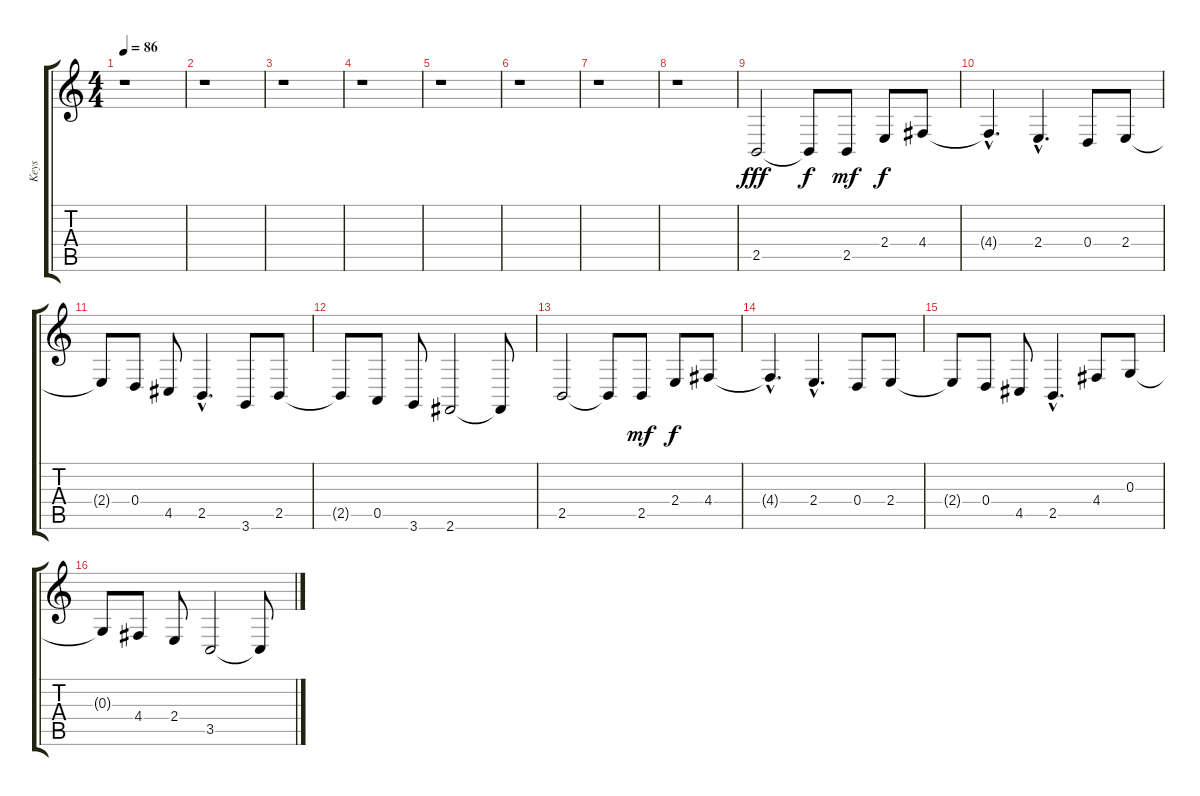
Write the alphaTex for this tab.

\track ("Keys" "Keys") {instrument acousticgrandpiano}
\staff {score tabs}
\tuning (E4 B3 G3 D3 A2 E2) {hide}
\ts (4 4)
\tempo 86
\clef g2
\ks c
r.1{dy fff instrument acousticgrandpiano} |
r.1 |
r.1 |
r.1 |
r.1 |
r.1 |
r.1 |
r.1 |
2.5.2 2.5{t}.8{dy f} 2.5.8{dy mf} 2.4.8{dy f} 4.4.8 |
4.4{hac t}.4{d} 2.4{hac}.4{d} 0.4.8 2.4.8 |
2.4{t}.8 0.4.8 4.5.8 2.5{hac}.4{d} 3.6.8 2.5.8 |
2.5{t}.8 0.5.8 3.6.8 2.6.2 2.6{t}.8 |
2.5.2 2.5{t}.8 2.5.8{dy mf} 2.4.8{dy f} 4.4.8 |
4.4{hac t}.4{d} 2.4{hac}.4{d} 0.4.8 2.4.8 |
2.4{t}.8 0.4.8 4.5.8 2.5{hac}.4{d} 4.4.8 0.3.8 |
0.3{t}.8 4.4.8 2.4.8 3.5.2 3.5{t}.8
